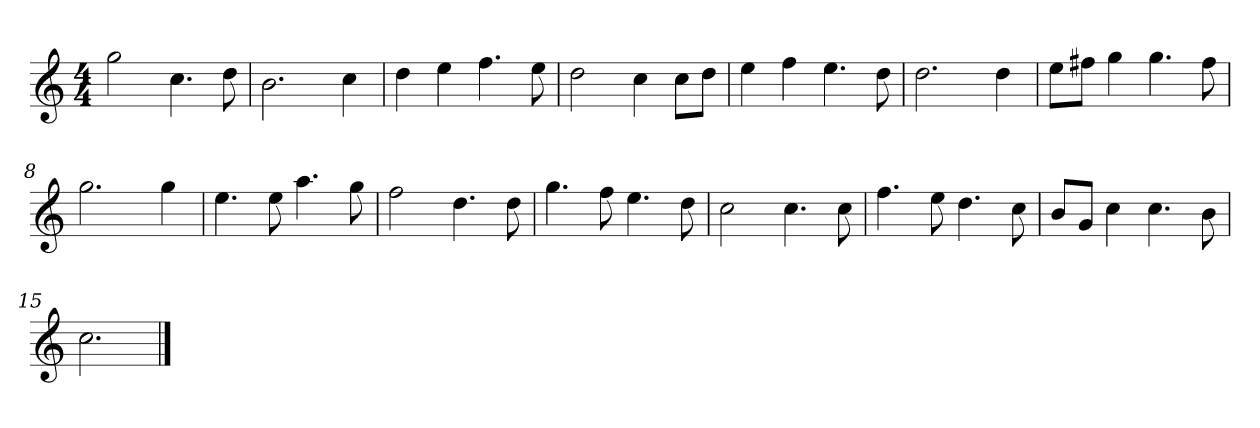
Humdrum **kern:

**kern
*part1
*staff1
*k[]
*M4/4
*MM120
=1
2gg
4.cc
8dd
=2
2.b
4cc
=3
4dd
4ee
4.ff
8ee
=4
2dd
4cc
8ccL
8ddJ
=5
4ee
4ff
4.ee
8dd
=6
2.dd
4dd
=7
8eeL
8ff#XJ
4gg
4.gg
8ff#
=8
2.gg
4gg
=9
4.ee
8ee
4.aa
8gg
=10
2ff
4.dd
8dd
=11
4.gg
8ff
4.ee
8dd
=12
2cc
4.cc
8cc
=13
4.ff
8ee
4.dd
8cc
=14
8bL
8gJ
4cc
4.cc
8b
=15
2.cc
==
*-
